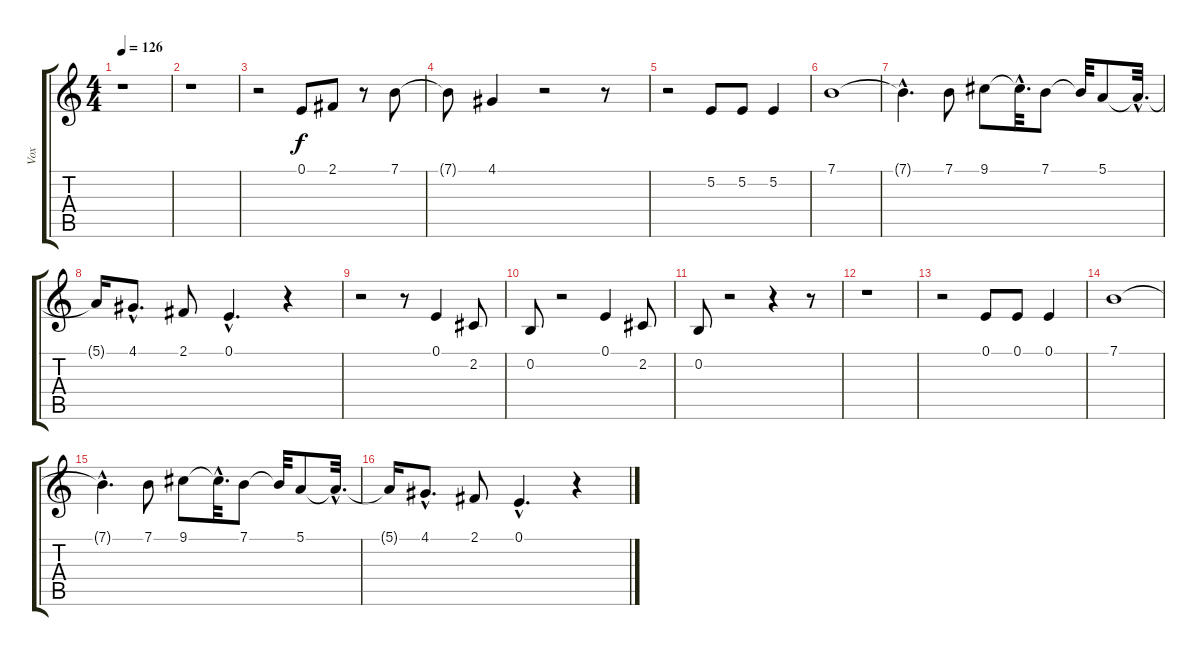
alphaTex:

\track ("Vox" "Vox") {instrument drawbarorgan}
\staff {score tabs}
\tuning (E4 B3 G3 D3 A2 E2) {hide}
\ts (4 4)
\tempo 126
\clef g2
\ks c
r.1{dy f} |
r.1 |
r.2 0.1.8 2.1.8 r.8 7.1.8 |
7.1{t}.8 4.1.4 r.2 r.8 |
r.2 5.2.8 5.2.8 5.2.4 |
7.1.1 |
7.1{hac t}.4{d} 7.1.8 9.1.8 9.1{hac t}.32{d} 7.1.8 7.1{t}.32 5.1.8 5.1{hac t}.32{d} |
5.1{t}.16 4.1{hac}.8{d} 2.1.8 0.1{hac}.4{d} r.4 |
r.2 r.8 0.1.4 2.2.8 |
0.2.8 r.2 0.1.4 2.2.8 |
0.2.8 r.2 r.4 r.8 |
r.1 |
r.2 0.1.8 0.1.8 0.1.4 |
7.1.1 |
7.1{hac t}.4{d} 7.1.8 9.1.8 9.1{hac t}.32{d} 7.1.8 7.1{t}.32 5.1.8 5.1{hac t}.32{d} |
5.1{t}.16 4.1{hac}.8{d} 2.1.8 0.1{hac}.4{d} r.4
